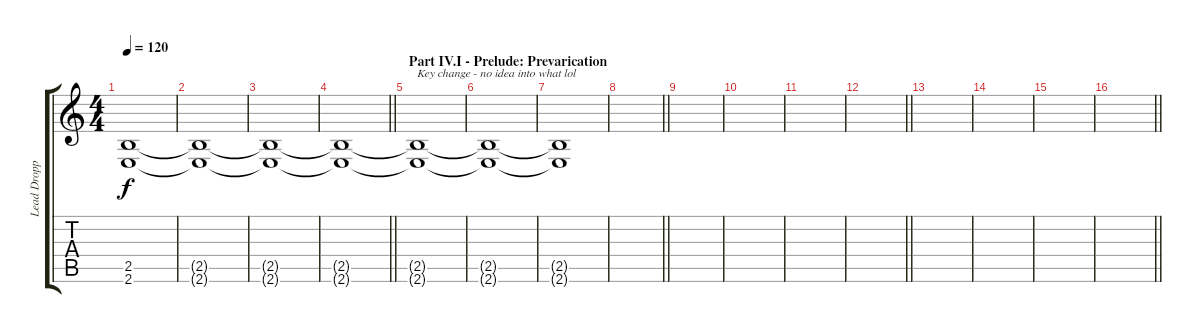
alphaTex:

\track ("Lead Dropped D " "Lead Dropp") {instrument distortionguitar}
\staff {score tabs}
\tuning (E4 B3 G3 D3 A2 D2) {hide}
\ts (4 4)
\section ("" "")
\tempo 120
\clef g2
\ks c
(2.5{t} 2.6{t}).1{dy f} |
(2.5{t} 2.6{t}).1 |
(2.5{t} 2.6{t}).1{volume 0} |
\barLineRight lightlight
(2.5{t} 2.6{t}).1 |
\section ("" "Part IV.I - Prelude: Prevarication")
(2.5{t} 2.6{t}).1{txt "Key change - no idea into what lol"} |
(2.5{t} 2.6{t}).1 |
(2.5{t} 2.6{t}).1 |
\barLineRight lightlight
|
|
|
|
\barLineRight lightlight
|
|
|
|
\barLineRight lightlight
